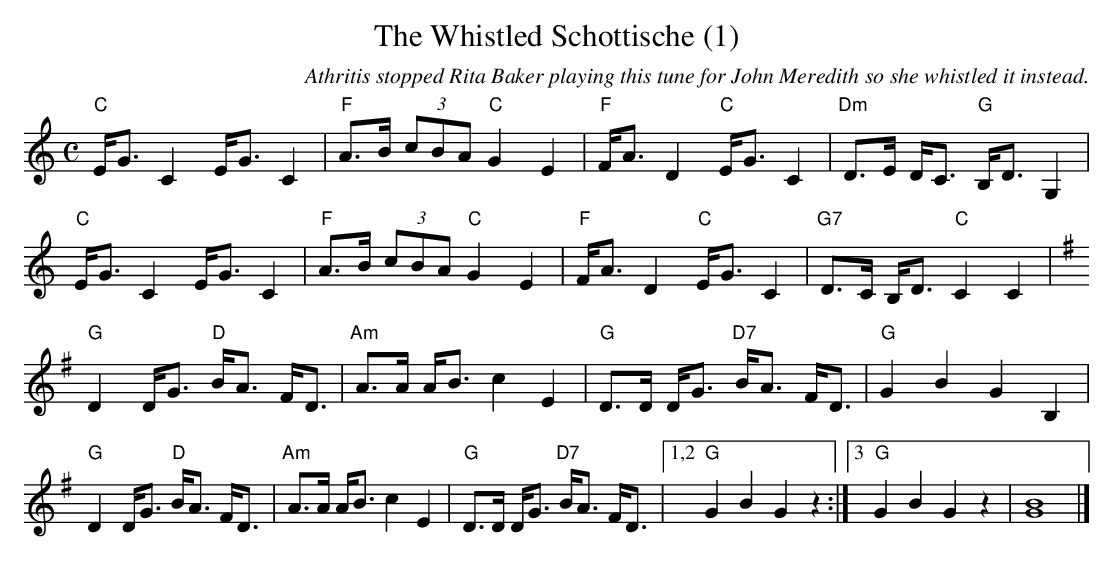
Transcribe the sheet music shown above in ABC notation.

X:1
T:Whistled Schottische (1), The
C:Athritis stopped Rita Baker playing this tune for John Meredith so she whistled it instead.
M:C
L:1/8
V:1
K:C
"C"E<G C2 E<G C2|"F"A>B (3cBA "C"G2 E2|"F"F<A D2 "C"E<G C2|"Dm"D>E D<C "G"B,<D G,2|
"C"E<G C2 E<G C2|"F"A>B (3cBA "C"G2 E2|"F"F<A D2 "C"E<G C2|"G7"D>C B,<D "C"C2 C2|
K:G
"G"D2 D<G "D"B<A F<D|"Am"A>A A<B c2 E2|"G"D>D D<G "D7"B<A F<D|"G"G2 B2 G2 B,2|
"G"D2 D<G "D"B<A F<D|"Am"A>A A<B c2 E2|"G"D>D D<G "D7"B<A F<D|[1,2"G"G2 B2 G2 z2:|3"G"G2 B2 G2z2| [GB]8|]
